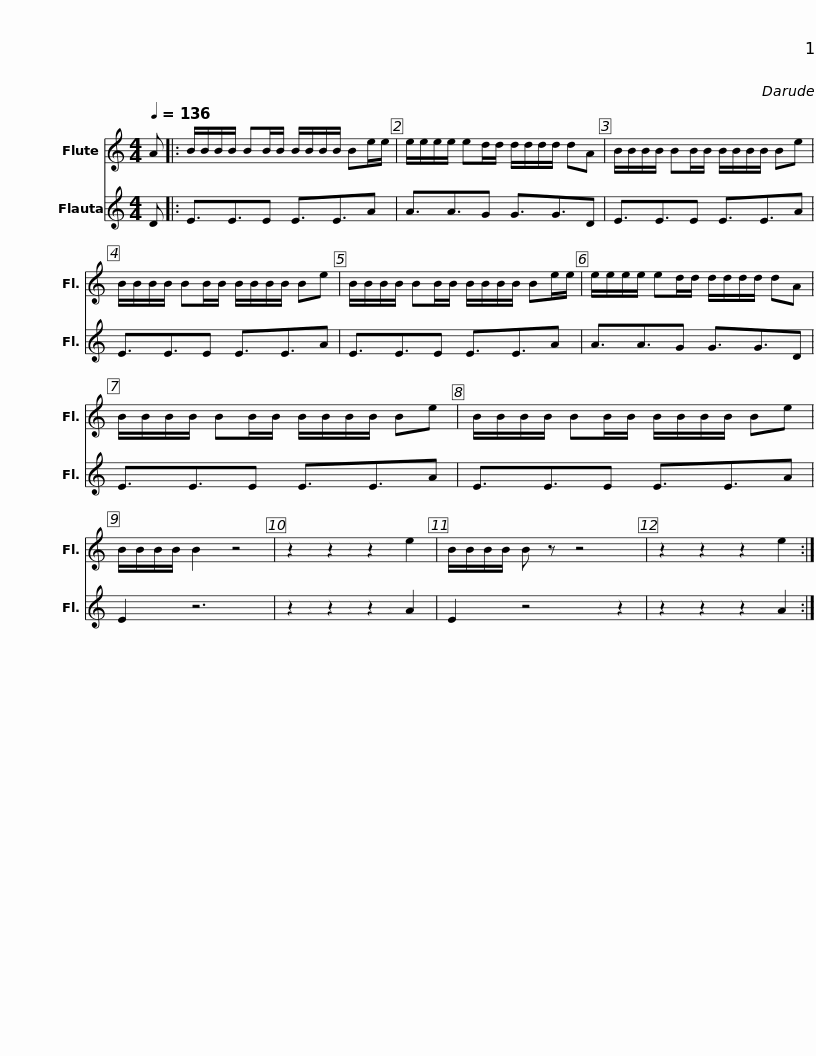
X:1
%%score 1 2
L:1/8
Q:1/4=136
M:4/4
I:linebreak $
K:C
V:1 treble
V:2 treble
V:1
 A |: B/B/B/B/ BB/B/ B/B/B/B/ Be/e/ | e/e/e/e/ ed/d/ d/d/d/d/ dA | B/B/B/B/ BB/B/ B/B/B/B/ Be |$ B/B/B/B/ BB/B/ B/B/B/B/ Be | %5
 B/B/B/B/ BB/B/ B/B/B/B/ Be/e/ | e/e/e/e/ ed/d/ d/d/d/d/ dA | B/B/B/B/ BB/B/ B/B/B/B/ Be |$ B/B/B/B/ BB/B/ B/B/B/B/ Be | B/B/B/B/ B2 z4 | %10
 z2 z2 z2 e2 | B/B/B/B/ B z z4 | z2 z2 z2 e2 :| %13
V:2
 D |: E3/2E3/2E E3/2E3/2A | A3/2A3/2G G3/2G3/2D | E3/2E3/2E E3/2E3/2A |$ E3/2E3/2E E3/2E3/2A | %5
 E3/2E3/2E E3/2E3/2A | A3/2A3/2G G3/2G3/2D | E3/2E3/2E E3/2E3/2A |$ E3/2E3/2E E3/2E3/2A | E2 z6 | %10
 z2 z2 z2 A2 | E2 z4 z2 | z2 z2 z2 A2 :| %13
